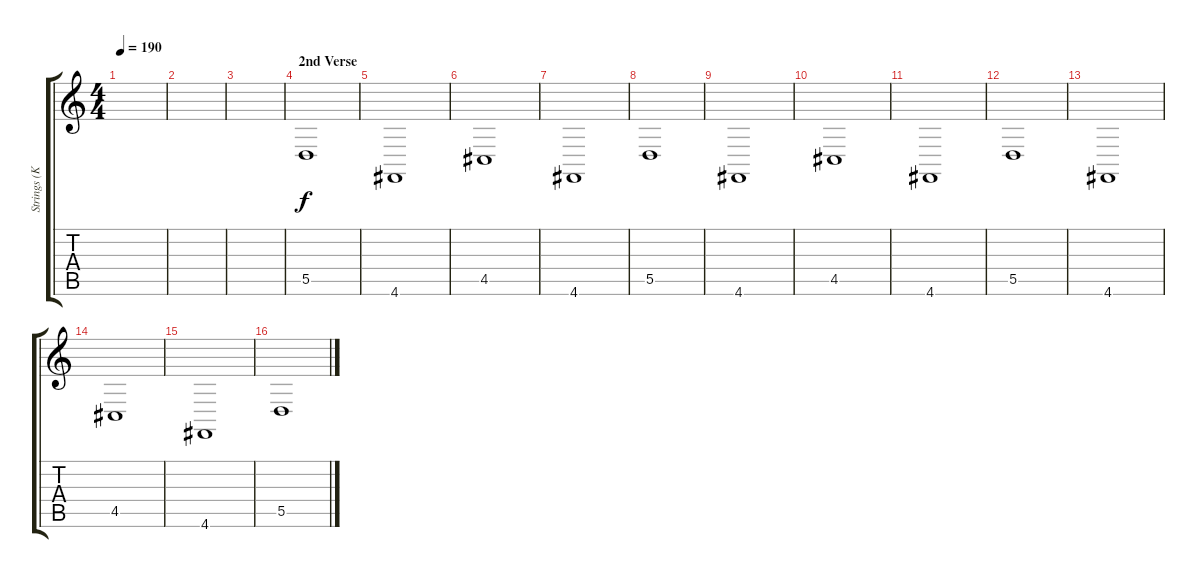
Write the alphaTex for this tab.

\track ("Strings (Keyboard 2)" "Strings (K") {instrument stringensemble1}
\staff {score tabs}
\tuning (E4 B3 G3 D3 A2 D2) {hide}
\ts (4 4)
\tempo 190
\clef g2
\ks c
|
|
|
\section ("" "2nd Verse")
5.5.1{balance 14} |
4.6.1 |
4.5.1 |
4.6.1 |
5.5.1{balance 14} |
4.6.1 |
4.5.1 |
4.6.1 |
5.5.1{balance 14} |
4.6.1 |
4.5.1 |
4.6.1 |
5.5.1{balance 14}
